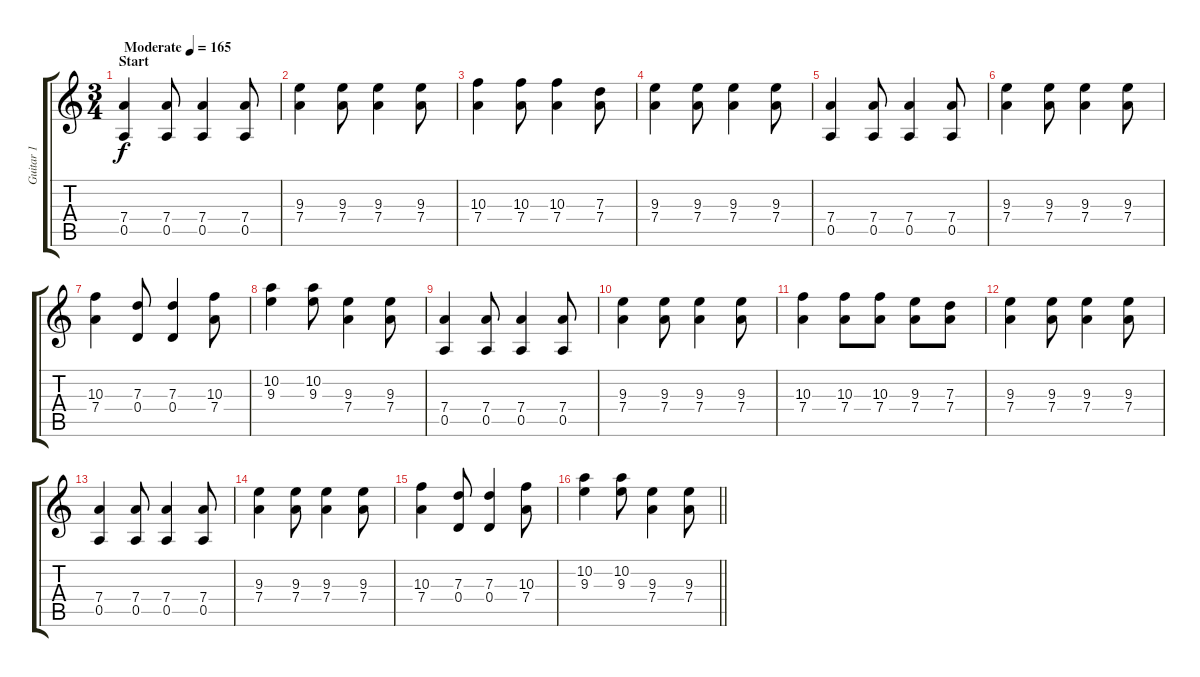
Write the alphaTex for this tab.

\track ("Guitar 1" "Guitar 1") {instrument distortionguitar}
\staff {score tabs}
\tuning (E4 B3 G3 D3 A2 E2) {hide}
\ts (3 4)
\section ("" "Start")
\tempo (165 "Moderate")
\clef g2
\ks c
(7.4 0.5).4{dy f instrument distortionguitar} (7.4 0.5).8 (7.4 0.5).4 (7.4 0.5).8 |
(9.3 7.4).4 (9.3 7.4).8 (9.3 7.4).4 (9.3 7.4).8 |
(10.3 7.4).4 (10.3 7.4).8 (10.3 7.4).4 (7.3 7.4).8 |
(9.3 7.4).4 (9.3 7.4).8 (9.3 7.4).4 (9.3 7.4).8 |
(7.4 0.5).4 (7.4 0.5).8 (7.4 0.5).4 (7.4 0.5).8 |
(9.3 7.4).4 (9.3 7.4).8 (9.3 7.4).4 (9.3 7.4).8 |
(10.3 7.4).4 (7.3 0.4).8 (7.3 0.4).4 (10.3 7.4).8 |
(10.2 9.3).4 (10.2 9.3).8 (9.3 7.4).4 (9.3 7.4).8 |
(7.4 0.5).4 (7.4 0.5).8 (7.4 0.5).4 (7.4 0.5).8 |
(9.3 7.4).4 (9.3 7.4).8 (9.3 7.4).4 (9.3 7.4).8 |
(10.3 7.4).4 (10.3 7.4).8 (10.3 7.4).8 (9.3 7.4).8 (7.3 7.4).8 |
(9.3 7.4).4 (9.3 7.4).8 (9.3 7.4).4 (9.3 7.4).8 |
(7.4 0.5).4 (7.4 0.5).8 (7.4 0.5).4 (7.4 0.5).8 |
(9.3 7.4).4 (9.3 7.4).8 (9.3 7.4).4 (9.3 7.4).8 |
(10.3 7.4).4 (7.3 0.4).8 (7.3 0.4).4 (10.3 7.4).8 |
\barLineRight lightlight
(10.2 9.3).4 (10.2 9.3).8 (9.3 7.4).4 (9.3 7.4).8
